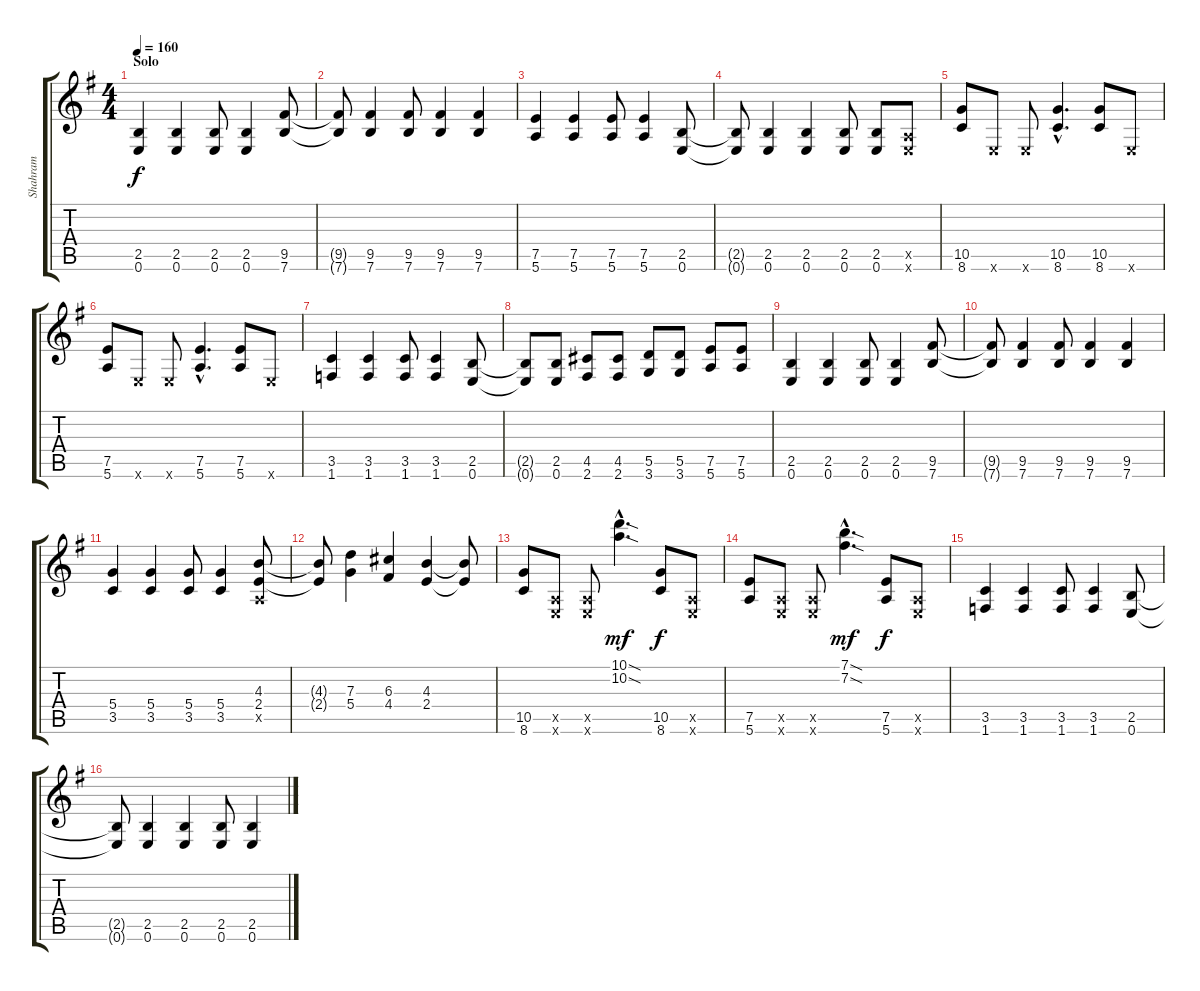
\track ("Shahram" "Shahram") {instrument distortionguitar}
\staff {score tabs}
\tuning (E4 B3 G3 D3 A2 E2) {hide}
\ts (4 4)
\section ("" "Solo")
\tempo 160
\clef g2
\ks eminor
(2.5 0.6).4{dy f} (2.5 0.6).4 (2.5 0.6).8 (2.5 0.6).4 (9.5 7.6).8 |
(9.5{t} 7.6{t}).8 (9.5 7.6).4 (9.5 7.6).8 (9.5 7.6).4 (9.5 7.6).4 |
(7.5 5.6).4 (7.5 5.6).4 (7.5 5.6).8 (7.5 5.6).4 (2.5 0.6).8 |
(2.5{t} 0.6{t}).8 (2.5 0.6).4 (2.5 0.6).4 (2.5 0.6).8 (2.5 0.6).8 (0.5{x} 0.6{x}).8 |
(10.5 8.6).8 0.6{x}.8 0.6{x}.8 (10.5{hac} 8.6{hac}).4{d} (10.5 8.6).8 0.6{x}.8 |
(7.5 5.6).8 0.6{x}.8 0.6{x}.8 (7.5{hac} 5.6{hac}).4{d} (7.5 5.6).8 0.6{x}.8 |
(3.5 1.6).4 (3.5 1.6).4 (3.5 1.6).8 (3.5 1.6).4 (2.5 0.6).8 |
(2.5{t} 0.6{t}).8 (2.5 0.6).8 (4.5 2.6).8 (4.5 2.6).8 (5.5 3.6).8 (5.5 3.6).8 (7.5 5.6).8 (7.5 5.6).8 |
(2.5 0.6).4 (2.5 0.6).4 (2.5 0.6).8 (2.5 0.6).4 (9.5 7.6).8 |
(9.5{t} 7.6{t}).8 (9.5 7.6).4 (9.5 7.6).8 (9.5 7.6).4 (9.5 7.6).4 |
(5.4 3.5).4 (5.4 3.5).4 (5.4 3.5).8 (5.4 3.5).4 (4.3 2.4 0.5{x}).8 |
(4.3{t} 2.4{t}).8 (7.3 5.4).4 (6.3 4.4).4 (4.3 2.4).4 (4.3{t} 2.4{t}).8 |
(10.5 8.6).8 (0.5{x} 0.6{x}).8 (0.5{x} 0.6{x}).8 (10.1{sod hac} 10.2{sod hac}).4{d dy mf} (10.5 8.6).8{dy f} (0.5{x} 0.6{x}).8 |
(7.5 5.6).8 (0.5{x} 0.6{x}).8 (0.5{x} 0.6{x}).8 (7.1{sod hac} 7.2{sod hac}).4{d dy mf} (7.5 5.6).8{dy f} (0.5{x} 0.6{x}).8 |
(3.5 1.6).4 (3.5 1.6).4 (3.5 1.6).8 (3.5 1.6).4 (2.5 0.6).8 |
(2.5{t} 0.6{t}).8 (2.5 0.6).4 (2.5 0.6).4 (2.5 0.6).8 (2.5 0.6).4
